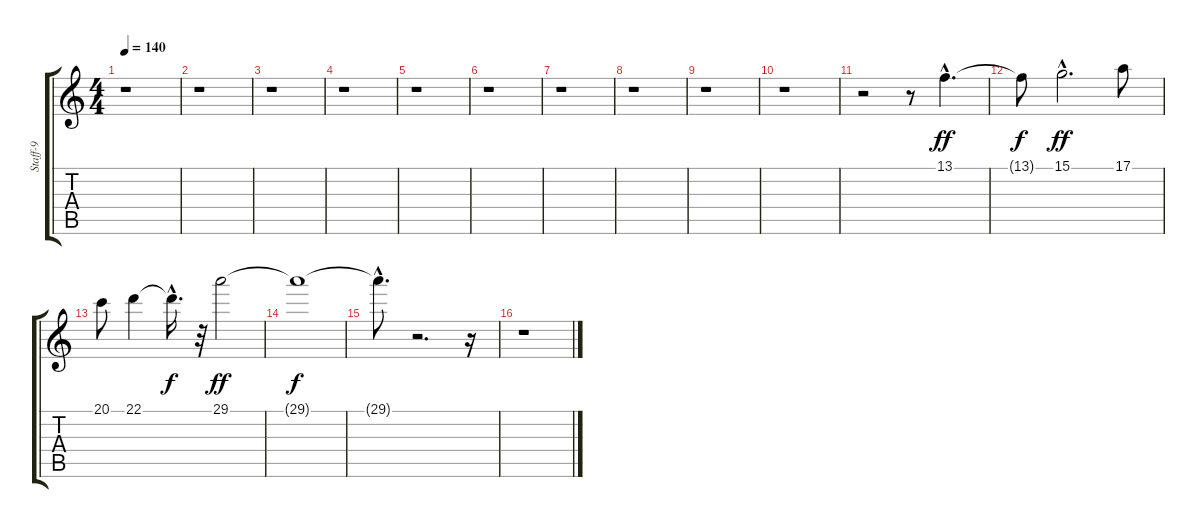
\track ("Staff-9" "Staff-9") {instrument stringensemble1}
\staff {score tabs}
\tuning (E4 B3 G3 D3 A2 E2) {hide}
\ts (4 4)
\tempo 140
\clef g2
\ks c
r.1{dy f} |
r.1 |
r.1 |
r.1 |
r.1 |
r.1 |
r.1 |
r.1 |
r.1 |
r.1 |
r.2 r.8 13.1{hac}.4{d dy ff volume 8} |
13.1{t}.8{dy f} 15.1{hac}.2{d dy ff volume 16} 17.1.8 |
20.1.8 22.1.4 22.1{hac t}.16{d dy f} r.32 29.1.2{dy ff} |
29.1{t}.1{dy f} |
29.1{hac t}.8{d} r.2{d} r.16 |
r.1
